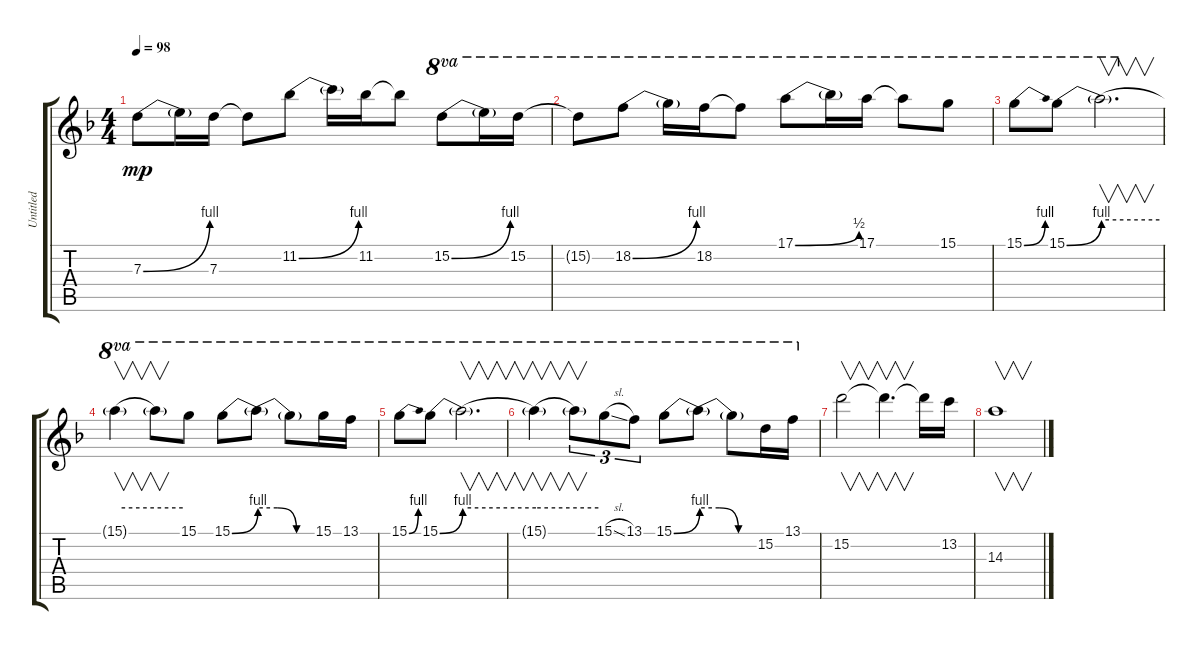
\track ("Untitled" "Untitled") {instrument distortionguitar}
\staff {score tabs}
\tuning (E4 B3 G3 D3 A2 E2) {hide}
\ts (4 4)
\tempo 98
\clef g2
\ks f
7.3{be (bend 0 0 60 4)}.8{dy mp} 7.3{t}.16 7.3.16 7.3{t}.8 11.2{be (bend 0 0 60 4)}.8 11.2{t}.16 11.2.16 11.2{t}.8 15.2{be (bend 0 0 60 4)}.8{ot 8va} 15.2{t}.16{ot 8va} 15.2.16{ot 8va} |
15.2{t}.8{ot 8va} 18.2{be (bend 0 0 60 4)}.8{ot 8va} 18.2{t}.16{ot 8va} 18.2.16{ot 8va} 18.2{t}.8{ot 8va} 17.1{be (bend 0 0 60 2)}.8{ot 8va} 17.1{t}.16{ot 8va} 17.1.16{ot 8va} 17.1{t}.8{ot 8va} 15.1.8{ot 8va} |
15.1{be (bend 0 0 60 4)}.8{ot 8va} 15.1{be (bend 0 0 60 4)}.8{ot 8va} 15.1{be (hold 0 4 60 4) t}.2{v d ot 8va} |
15.1{be (hold 0 4 60 4) t}.4{v ot 8va} 15.1{t}.8{v ot 8va} 15.1.8{ot 8va} 15.1{be (bend 0 0 60 4)}.8{ot 8va} 15.1{be (custom 0 4 20 4 40 0 60 0) t}.8{ot 8va} 15.1{t}.8{ot 8va} 15.1.16{ot 8va} 13.1.16{ot 8va} |
15.1{be (bend 0 0 60 4)}.8{ot 8va} 15.1{be (bend 0 0 60 4)}.8{ot 8va} 15.1{be (hold 0 4 60 4) t}.2{v d ot 8va} |
15.1{be (hold 0 4 60 4) t}.4{v ot 8va} 15.1{t}.8{v tu (3 2) ot 8va} 15.1{sl}.8{tu (3 2) ot 8va} 13.1.8{tu (3 2) ot 8va} 15.1{be (bend 0 0 60 4)}.8{ot 8va} 15.1{be (custom 0 4 20 4 40 0 60 0) t}.8{ot 8va} 15.1{t}.8{ot 8va} 15.2.16{ot 8va} 13.1.16{ot 8va} |
15.2.2{v} 15.2{t}.4{v d} 15.2{t}.16 13.2.16 |
14.3.1{v}
